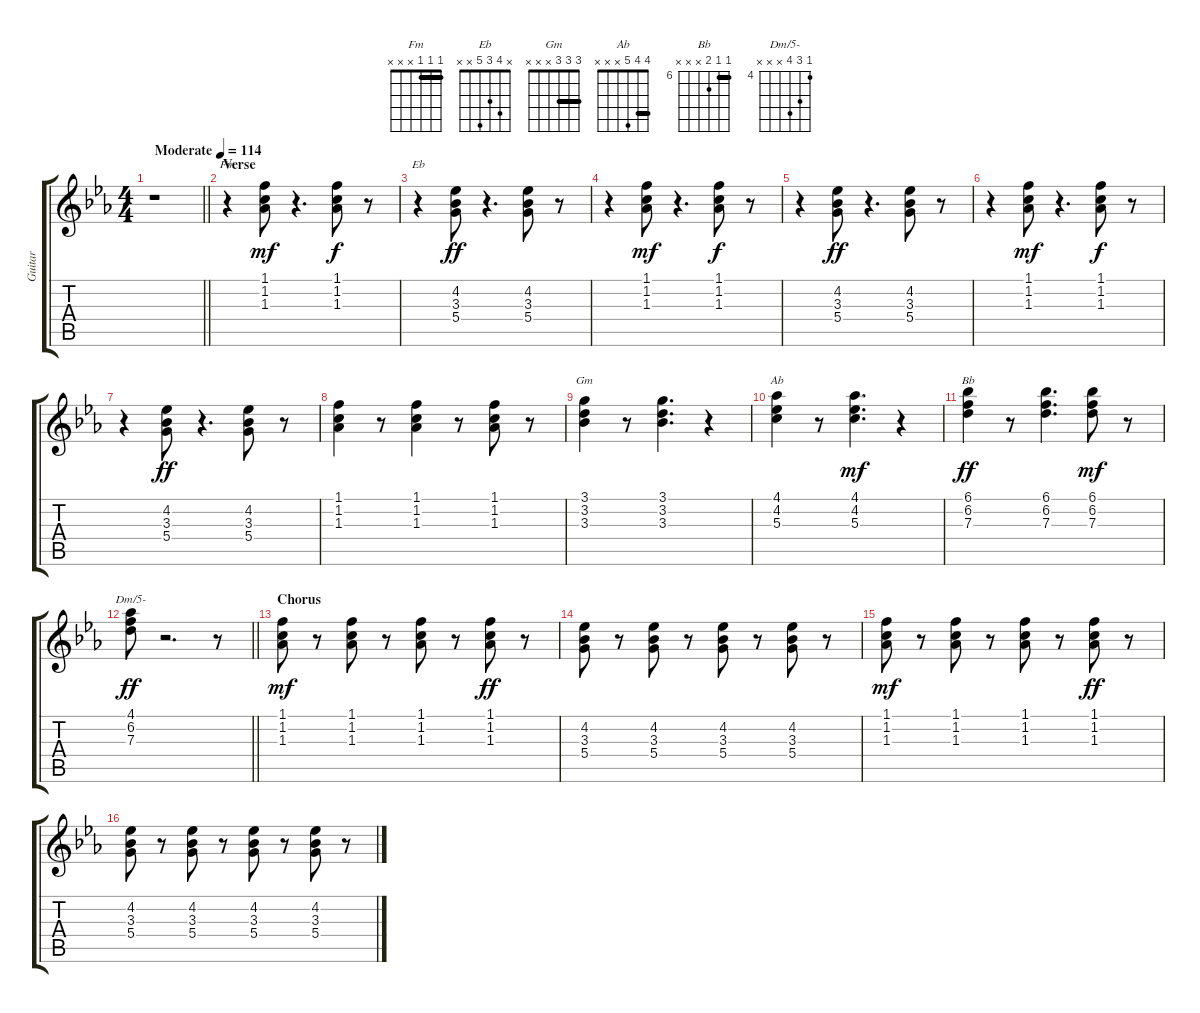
\track ("Guitar" "Guitar") {instrument electricguitarclean}
\staff {score tabs}
\tuning (E4 B3 G3 D3 A2 E2) {hide}
\chord ("Fm" 1 1 1 x x x) {barre 1}
\chord ("Eb" x 4 3 5 x x)
\chord ("Gm" 3 3 3 x x x) {barre 3}
\chord ("Ab" 4 4 5 x x x) {barre 4}
\chord ("Bb" 6 6 7 x x x) {firstfret 6 barre 6}
\chord ("Dm/5-" 4 6 7 x x x) {firstfret 4}
\ts (4 4)
\tempo (114 "Moderate")
\clef g2
\barLineRight lightlight
\ks eb
r.1{dy mf instrument electricguitarclean} |
\section ("" "Verse")
r.4{ch "Fm"} (1.1 1.2 1.3).8 r.4{d} (1.1 1.2 1.3).8{dy f} r.8 |
r.4{ch "Eb"} (4.2 3.3 5.4).8{dy ff} r.4{d} (4.2 3.3 5.4).8 r.8 |
r.4 (1.1 1.2 1.3).8{dy mf} r.4{d} (1.1 1.2 1.3).8{dy f} r.8 |
r.4 (4.2 3.3 5.4).8{dy ff} r.4{d} (4.2 3.3 5.4).8 r.8 |
r.4 (1.1 1.2 1.3).8{dy mf} r.4{d} (1.1 1.2 1.3).8{dy f} r.8 |
r.4 (4.2 3.3 5.4).8{dy ff} r.4{d} (4.2 3.3 5.4).8 r.8 |
(1.1 1.2 1.3).4 r.8 (1.1 1.2 1.3).4 r.8 (1.1 1.2 1.3).8 r.8 |
(3.1 3.2 3.3).4{ch "Gm"} r.8 (3.1 3.2 3.3).4{d} r.4 |
(4.1 4.2 5.3).4{ch "Ab"} r.8 (4.1 4.2 5.3).4{d dy mf} r.4 |
(6.1 6.2 7.3).4{ch "Bb" dy ff} r.8 (6.1 6.2 7.3).4{d} (6.1 6.2 7.3).8{dy mf} r.8 |
\barLineRight lightlight
(4.1 6.2 7.3).8{ch "Dm/5-" dy ff} r.2{d} r.8 |
\section ("" "Chorus")
(1.1 1.2 1.3).8{dy mf} r.8 (1.1 1.2 1.3).8 r.8 (1.1 1.2 1.3).8 r.8 (1.1 1.2 1.3).8{dy ff} r.8 |
(4.2 3.3 5.4).8 r.8 (4.2 3.3 5.4).8 r.8 (4.2 3.3 5.4).8 r.8 (4.2 3.3 5.4).8 r.8 |
(1.1 1.2 1.3).8{dy mf} r.8 (1.1 1.2 1.3).8 r.8 (1.1 1.2 1.3).8 r.8 (1.1 1.2 1.3).8{dy ff} r.8 |
(4.2 3.3 5.4).8 r.8 (4.2 3.3 5.4).8 r.8 (4.2 3.3 5.4).8 r.8 (4.2 3.3 5.4).8 r.8
